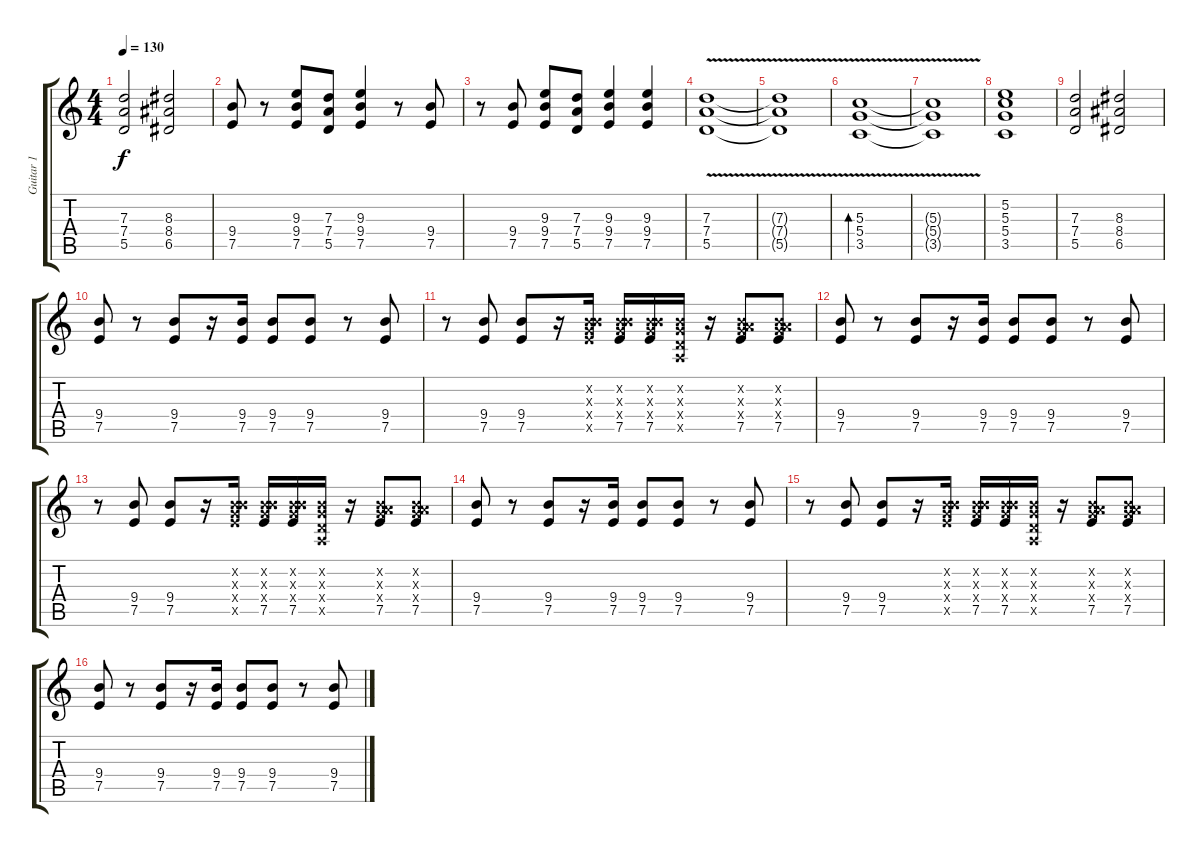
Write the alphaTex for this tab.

\track ("Guitar 1" "Guitar 1") {instrument distortionguitar}
\staff {score tabs}
\tuning (E4 B3 G3 D3 A2 E2) {hide}
\ts (4 4)
\tempo 130
\clef g2
\ks c
(7.3 7.4 5.5).2{dy f} (8.3 8.4 6.5).2 |
(9.4 7.5).8 r.8 (9.3 9.4 7.5).8 (7.3 7.4 5.5).8 (9.3 9.4 7.5).4 r.8 (9.4 7.5).8 |
r.8 (9.4 7.5).8 (9.3 9.4 7.5).8 (7.3 7.4 5.5).8 (9.3 9.4 7.5).4 (9.3 9.4 7.5).4 |
(7.3{v} 7.4{v} 5.5{v}).1 |
(7.3{t} 7.4{t} 5.5{t}).1 |
(5.3{v} 5.4{v} 3.5{v}).1{bd 240} |
(5.3{t} 5.4{t} 3.5{t}).1 |
(5.2 5.3 5.4 3.5).1 |
(7.3 7.4 5.5).2 (8.3 8.4 6.5).2 |
(9.4 7.5).8 r.8 (9.4 7.5).8 r.16 (9.4 7.5).16 (9.4 7.5).8 (9.4 7.5).8 r.8 (9.4 7.5).8 |
r.8 (9.4 7.5).8 (9.4 7.5).8 r.16 (0.2{x} 0.3{x} 9.4{x} 7.5{x}).16 (0.2{x} 0.3{x} 9.4{x} 7.5).16 (0.2{x} 0.3{x} 9.4{x} 7.5).16 (0.2{x} 0.3{x} 0.4{x} 0.5{x}).16 r.16 (0.2{x} 0.3{x} 7.4{x} 7.5).8 (0.2{x} 0.3{x} 7.4{x} 7.5).8 |
(9.4 7.5).8 r.8 (9.4 7.5).8 r.16 (9.4 7.5).16 (9.4 7.5).8 (9.4 7.5).8 r.8 (9.4 7.5).8 |
r.8 (9.4 7.5).8 (9.4 7.5).8 r.16 (0.2{x} 0.3{x} 9.4{x} 7.5{x}).16 (0.2{x} 0.3{x} 9.4{x} 7.5).16 (0.2{x} 0.3{x} 9.4{x} 7.5).16 (0.2{x} 0.3{x} 0.4{x} 0.5{x}).16 r.16 (0.2{x} 0.3{x} 7.4{x} 7.5).8 (0.2{x} 0.3{x} 7.4{x} 7.5).8 |
(9.4 7.5).8 r.8 (9.4 7.5).8 r.16 (9.4 7.5).16 (9.4 7.5).8 (9.4 7.5).8 r.8 (9.4 7.5).8 |
r.8 (9.4 7.5).8 (9.4 7.5).8 r.16 (0.2{x} 0.3{x} 9.4{x} 7.5{x}).16 (0.2{x} 0.3{x} 9.4{x} 7.5).16 (0.2{x} 0.3{x} 9.4{x} 7.5).16 (0.2{x} 0.3{x} 0.4{x} 0.5{x}).16 r.16 (0.2{x} 0.3{x} 7.4{x} 7.5).8 (0.2{x} 0.3{x} 7.4{x} 7.5).8 |
(9.4 7.5).8 r.8 (9.4 7.5).8 r.16 (9.4 7.5).16 (9.4 7.5).8 (9.4 7.5).8 r.8 (9.4 7.5).8
